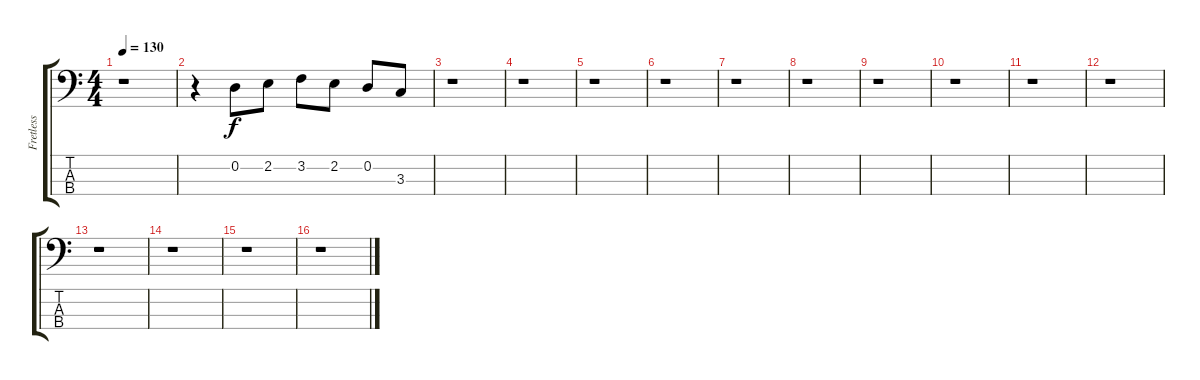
\track ("Fretless" "Fretless") {instrument fretlessbass}
\staff {score tabs}
\tuning (G2 D2 A1 E1) {hide}
\ts (4 4)
\tempo 130
\clef f4
\ks c
r.1{dy f} |
r.4 0.2.8 2.2.8 3.2.8 2.2.8 0.2.8 3.3.8 |
r.1 |
r.1 |
r.1 |
r.1 |
r.1 |
r.1 |
r.1 |
r.1 |
r.1 |
r.1 |
r.1 |
r.1 |
r.1 |
r.1
